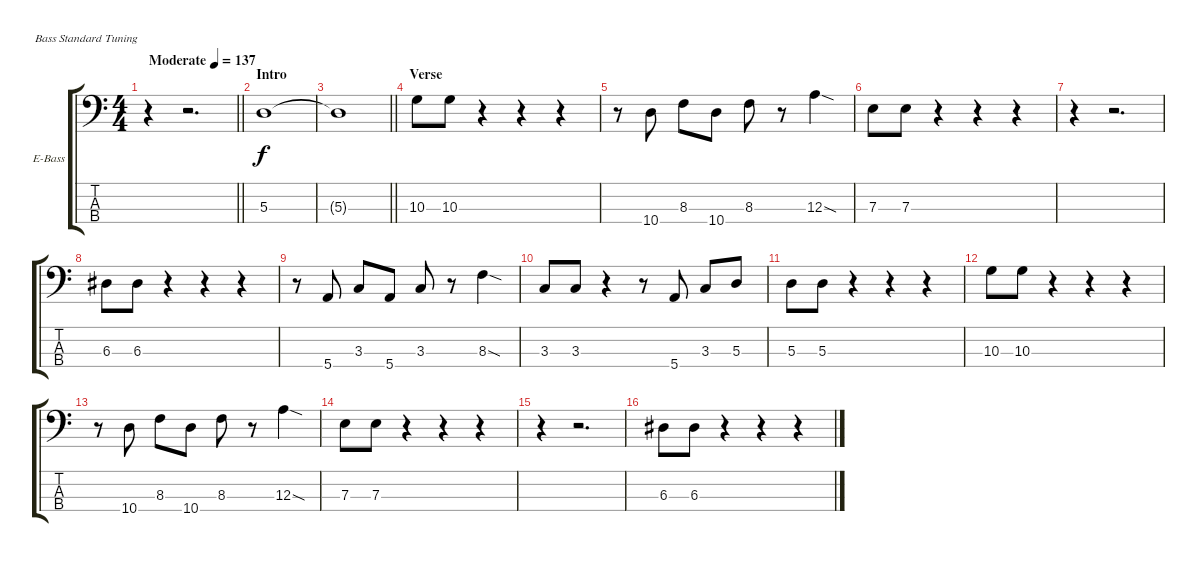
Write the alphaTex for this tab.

\bracketExtendMode groupsimilarinstruments
\firstSystemTrackNameOrientation horizontal
\otherSystemsTrackNameOrientation horizontal
\track ("Nikolai Fraiture" "E-Bass") {instrument electricbasspick}
\staff {score tabs}
\tuning (G2 D2 A1 E1)
\ts (4 4)
\beaming (8 2 2 2 2)
\tempo (137 "Moderate")
\clef f4
\barLineRight lightlight
\ks c
r.4{dy f instrument electricbasspick} r.2{d} |
\section ("" "Intro")
5.3.1 |
\barLineRight lightlight
5.3{t}.1 |
\section ("" "Verse")
10.3.8 10.3.8 r.4 r.4 r.4 |
r.8 10.4.8 8.3.8 10.4.8 8.3.8 r.8 12.3{sod}.4 |
7.3.8 7.3.8 r.4 r.4 r.4 |
r.4 r.2{d} |
6.3.8 6.3.8 r.4 r.4 r.4 |
r.8 5.4.8 3.3.8 5.4.8 3.3.8 r.8 8.3{sod}.4 |
3.3.8 3.3.8 r.4 r.8 5.4.8 3.3.8 5.3.8 |
5.3.8 5.3.8 r.4 r.4 r.4 |
10.3.8 10.3.8 r.4 r.4 r.4 |
r.8 10.4.8 8.3.8 10.4.8 8.3.8 r.8 12.3{sod}.4 |
7.3.8 7.3.8 r.4 r.4 r.4 |
r.4 r.2{d} |
6.3.8 6.3.8 r.4 r.4 r.4
